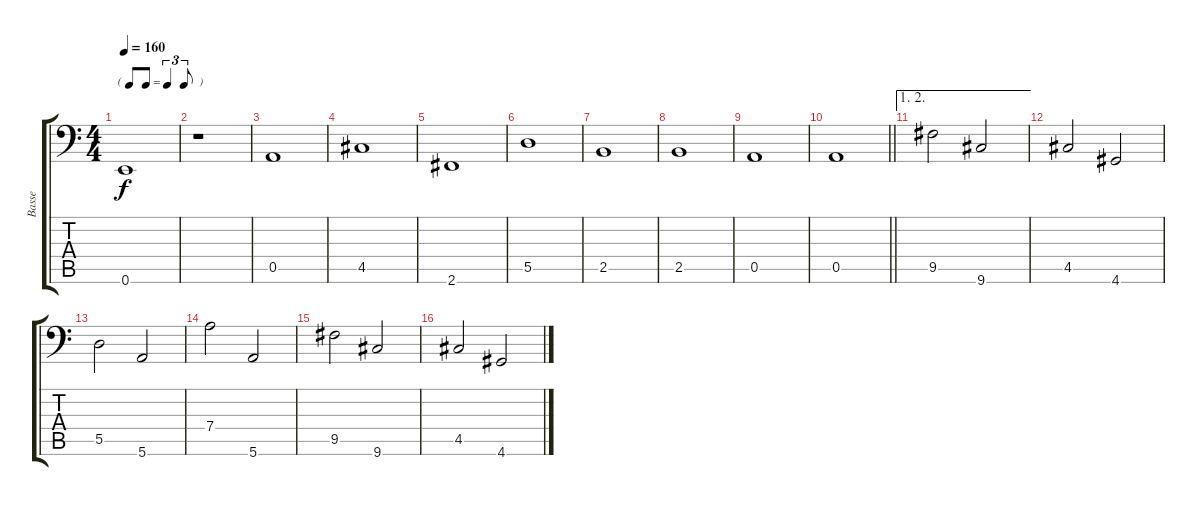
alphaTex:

\track ("Basse" "Basse") {instrument electricbassfinger}
\staff {score tabs}
\tuning (E3 B2 G2 D2 A1 E1) {hide}
\ts (4 4)
\tf triplet8th
\tempo 160
\clef f4
\ks c
0.6.1{dy f} |
r.1 |
0.5.1 |
4.5.1 |
2.6.1 |
5.5.1 |
2.5.1 |
2.5.1 |
0.5.1 |
\barLineRight lightlight
0.5.1 |
\ae (1 2)
9.5.2 9.6.2 |
4.5.2 4.6.2 |
5.5.2 5.6.2 |
7.4.2 5.6.2 |
9.5.2 9.6.2 |
4.5.2 4.6.2
